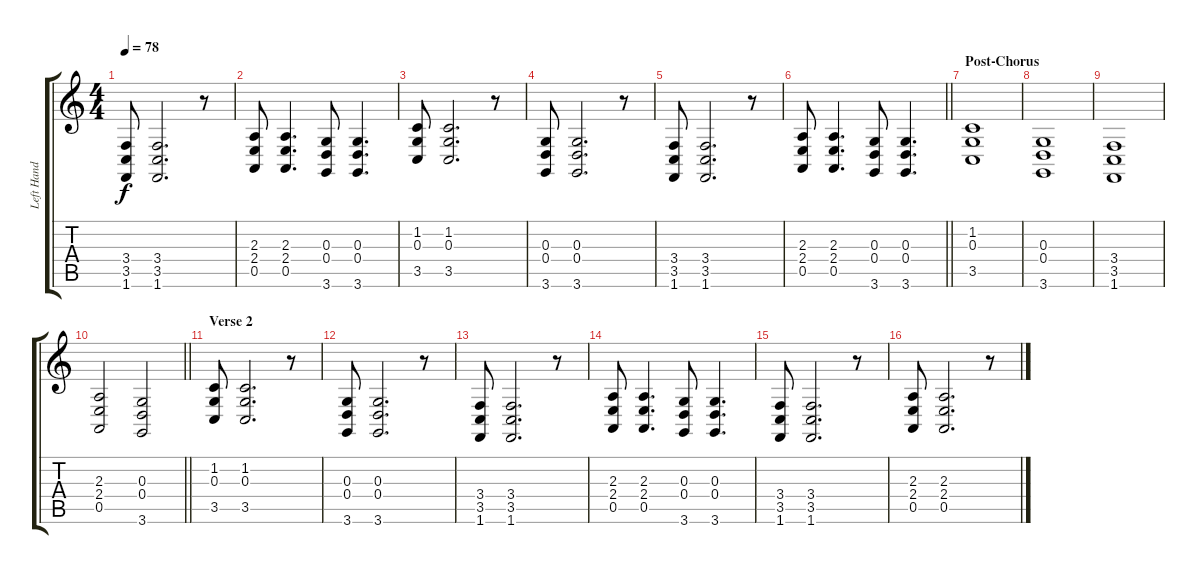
\track ("Left Hand Piano - Nick" "Left Hand ") {instrument brightacousticpiano}
\staff {score tabs}
\tuning (E4 B3 G3 D3 A2 E2) {hide}
\ts (4 4)
\tempo 78
\clef g2
\ks c
(3.4 3.5 1.6).8{dy f} (3.4 3.5 1.6).2{d} r.8 |
(2.3 2.4 0.5).8 (2.3 2.4 0.5).4{d} (0.3 0.4 3.6).8 (0.3 0.4 3.6).4{d} |
(1.2 0.3 3.5).8 (1.2 0.3 3.5).2{d} r.8 |
(0.3 0.4 3.6).8 (0.3 0.4 3.6).2{d} r.8 |
(3.4 3.5 1.6).8 (3.4 3.5 1.6).2{d} r.8 |
\barLineRight lightlight
(2.3 2.4 0.5).8 (2.3 2.4 0.5).4{d} (0.3 0.4 3.6).8 (0.3 0.4 3.6).4{d} |
\section ("" "Post-Chorus")
(1.2 0.3 3.5).1 |
(0.3 0.4 3.6).1 |
(3.4 3.5 1.6).1 |
\barLineRight lightlight
(2.3 2.4 0.5).2 (0.3 0.4 3.6).2 |
\section ("" "Verse 2")
(1.2 0.3 3.5).8 (1.2 0.3 3.5).2{d} r.8 |
(0.3 0.4 3.6).8 (0.3 0.4 3.6).2{d} r.8 |
(3.4 3.5 1.6).8 (3.4 3.5 1.6).2{d} r.8 |
(2.3 2.4 0.5).8 (2.3 2.4 0.5).4{d} (0.3 0.4 3.6).8 (0.3 0.4 3.6).4{d} |
(3.4 3.5 1.6).8 (3.4 3.5 1.6).2{d} r.8 |
(2.3 2.4 0.5).8 (2.3 2.4 0.5).2{d} r.8
